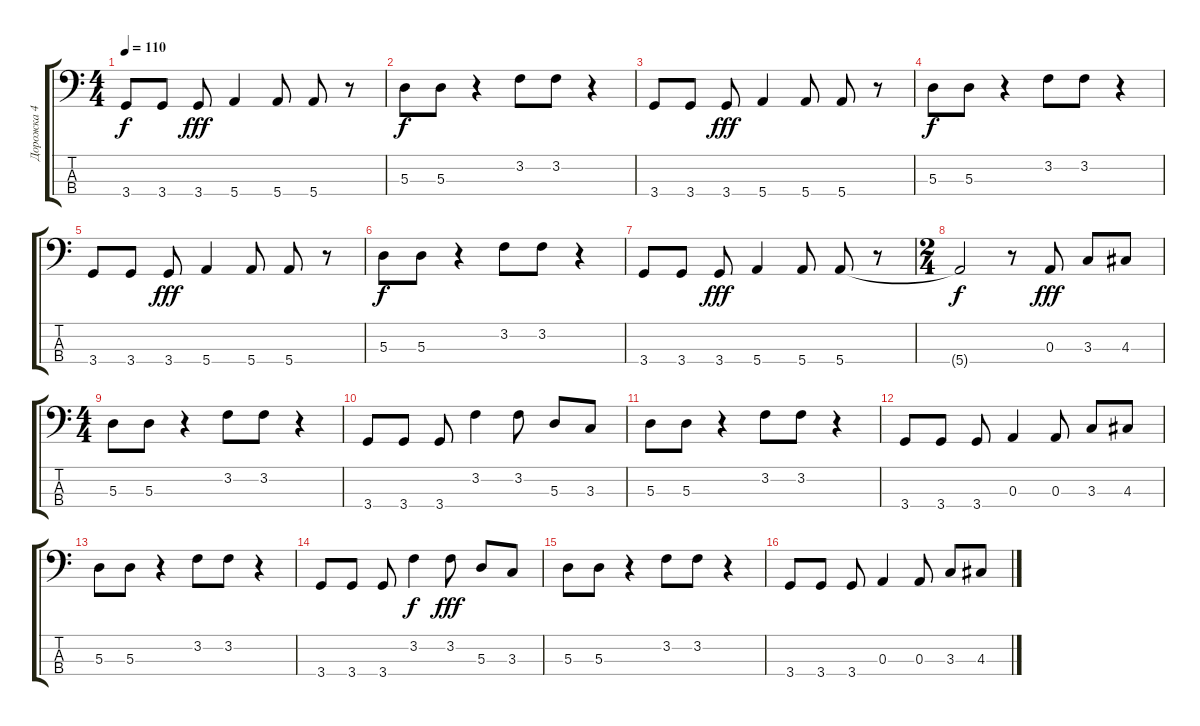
\track ("Дорожка 4" "Дорожка 4") {instrument electricbassfinger}
\staff {score tabs}
\tuning (G2 D2 A1 E1) {hide}
\ts (4 4)
\tempo 110
\clef f4
\ks c
3.4.8{dy f} 3.4.8 3.4.8{dy fff} 5.4.4 5.4.8 5.4.8 r.8 |
5.3.8{dy f} 5.3.8 r.4 3.2.8 3.2.8 r.4 |
3.4.8 3.4.8 3.4.8{dy fff} 5.4.4 5.4.8 5.4.8 r.8 |
5.3.8{dy f} 5.3.8 r.4 3.2.8 3.2.8 r.4 |
3.4.8 3.4.8 3.4.8{dy fff} 5.4.4 5.4.8 5.4.8 r.8 |
5.3.8{dy f} 5.3.8 r.4 3.2.8 3.2.8 r.4 |
3.4.8 3.4.8 3.4.8{dy fff} 5.4.4 5.4.8 5.4.8 r.8 |
\ts (2 4)
5.4{t}.2{dy f} r.8 0.3.8{dy fff} 3.3.8 4.3.8 |
\ts (4 4)
5.3.8 5.3.8 r.4 3.2.8 3.2.8 r.4 |
3.4.8 3.4.8 3.4.8 3.2.4 3.2.8 5.3.8 3.3.8 |
5.3.8 5.3.8 r.4 3.2.8 3.2.8 r.4 |
3.4.8 3.4.8 3.4.8 0.3.4 0.3.8 3.3.8 4.3.8 |
5.3.8 5.3.8 r.4 3.2.8 3.2.8 r.4 |
3.4.8 3.4.8 3.4.8 3.2.4{dy f} 3.2.8{dy fff} 5.3.8 3.3.8 |
5.3.8 5.3.8 r.4 3.2.8 3.2.8 r.4 |
3.4.8 3.4.8 3.4.8 0.3.4 0.3.8 3.3.8 4.3.8
